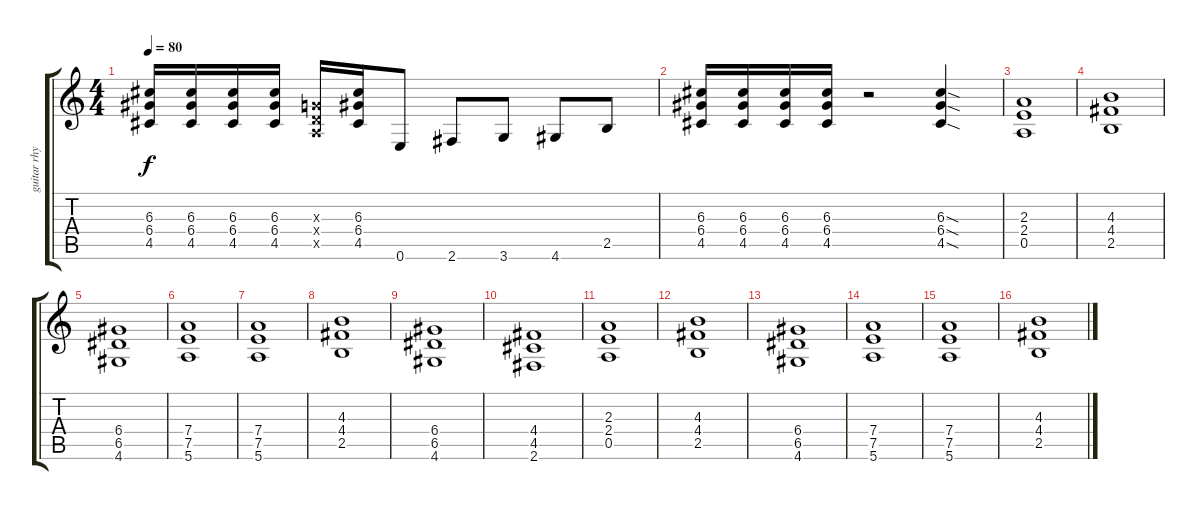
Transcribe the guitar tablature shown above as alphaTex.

\track ("guitar rhytm" "guitar rhy") {instrument electricguitarclean}
\staff {score tabs}
\tuning (E4 B3 G3 D3 A2 E2) {hide}
\ts (4 4)
\tempo 80
\clef g2
\ks c
(6.3 6.4 4.5).16{dy f} (6.3 6.4 4.5).16 (6.3 6.4 4.5).16 (6.3 6.4 4.5).16 (0.3{x} 0.4{x} 0.5{x}).16 (6.3 6.4 4.5).16 0.6.8 2.6.8 3.6.8 4.6.8 2.5.8 |
(6.3 6.4 4.5).16 (6.3 6.4 4.5).16 (6.3 6.4 4.5).16 (6.3 6.4 4.5).16 r.2 (6.3{sod} 6.4{sod} 4.5{sod}).4 |
(2.3 2.4 0.5).1{volume 12} |
(4.3 4.4 2.5).1 |
(6.4 6.5 4.6).1 |
(7.4 7.5 5.6).1 |
(7.4 7.5 5.6).1 |
(4.3 4.4 2.5).1 |
(6.4 6.5 4.6).1 |
(4.4 4.5 2.6).1 |
(2.3 2.4 0.5).1 |
(4.3 4.4 2.5).1 |
(6.4 6.5 4.6).1 |
(7.4 7.5 5.6).1 |
(7.4 7.5 5.6).1 |
(4.3 4.4 2.5).1
